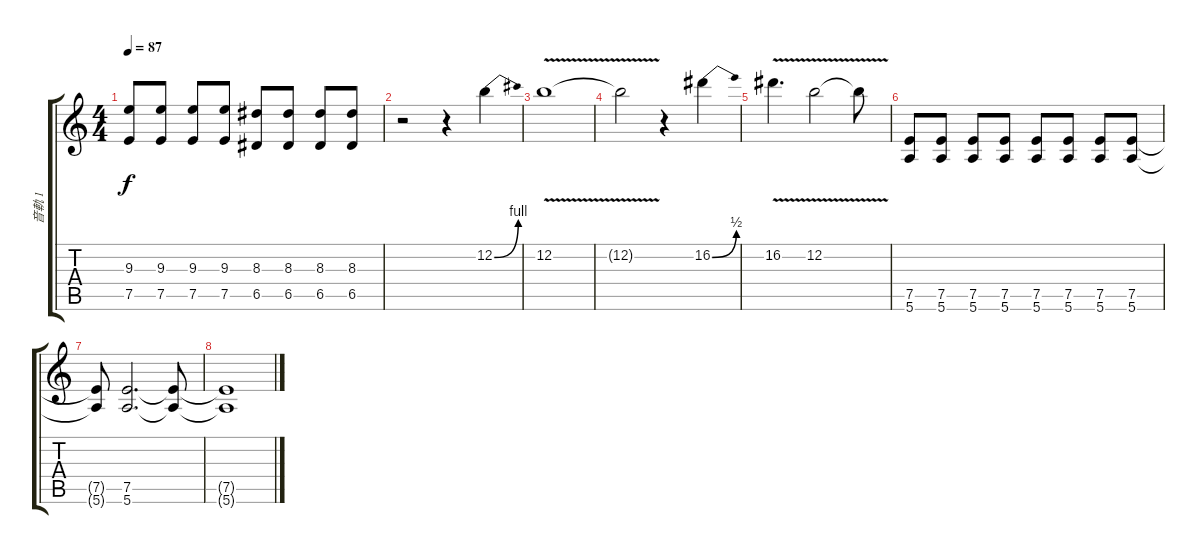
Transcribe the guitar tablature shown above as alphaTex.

\track ("音軌 1" "音軌 1") {instrument electricguitarjazz}
\staff {score tabs}
\tuning (E4 B3 G3 D3 A2 E2) {hide}
\ts (4 4)
\tempo 87
\clef g2
\ks c
(9.3 7.5).8{dy f} (9.3 7.5).8 (9.3 7.5).8 (9.3 7.5).8 (8.3 6.5).8 (8.3 6.5).8 (8.3 6.5).8 (8.3 6.5).8 |
r.2 r.4 12.2{be (bend 0 0 60 4)}.4 |
12.2{v}.1 |
12.2{t}.2 r.4 16.2{be (bend 0 0 60 2)}.4 |
16.2{v}.4{d} 12.2{v}.2 12.2{t}.8 |
(7.5 5.6).8 (7.5 5.6).8 (7.5 5.6).8 (7.5 5.6).8 (7.5 5.6).8 (7.5 5.6).8 (7.5 5.6).8 (7.5 5.6).8 |
(7.5{t} 5.6{t}).8 (7.5 5.6).2{d} (7.5{t} 5.6{t}).8 |
(7.5{t} 5.6{t}).1
